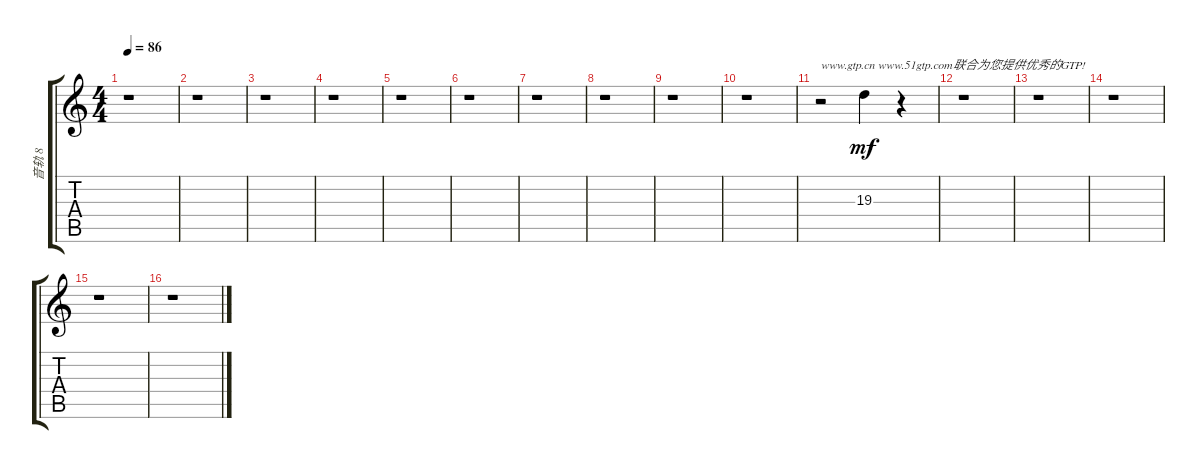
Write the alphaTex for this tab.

\track ("音轨 8" "音轨 8") {instrument reversecymbal}
\staff {score tabs}
\tuning (E4 B3 G3 D3 A2 E2) {hide}
\ts (4 4)
\tempo 86
\clef g2
\ks c
r.1{dy mf} |
r.1 |
r.1 |
r.1 |
r.1 |
r.1 |
r.1 |
r.1 |
r.1 |
r.1 |
r.2{txt "www.gtp.cn www.51gtp.com联合为您提供优秀的GTP!"} 19.3.4 r.4 |
r.1 |
r.1 |
r.1 |
r.1 |
r.1
